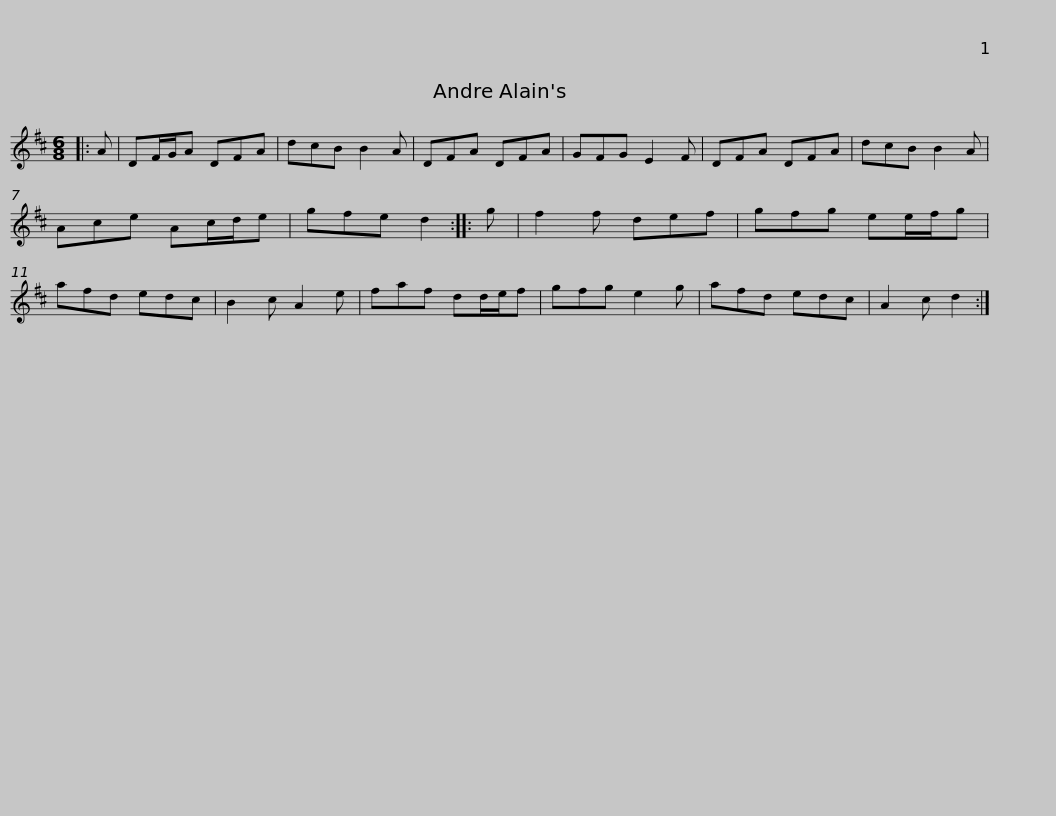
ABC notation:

X:1
L:1/8
M:6/8
I:linebreak $
K:D
V:1 treble
V:1
|: A | DF/G/A DFA | dcB B2 A | DFA DFA | GFG E2 F | %5
 DFA DFA | dcB B2 A |$ Ace Ac/d/e | gfe d2 :: g | %10
 f2 f def | gfg ee/f/g | afd edc | B2 c A2 e | faf dd/e/f |$ %15
 gfg e2 g | afd edc | A2 c d2 :| %18
